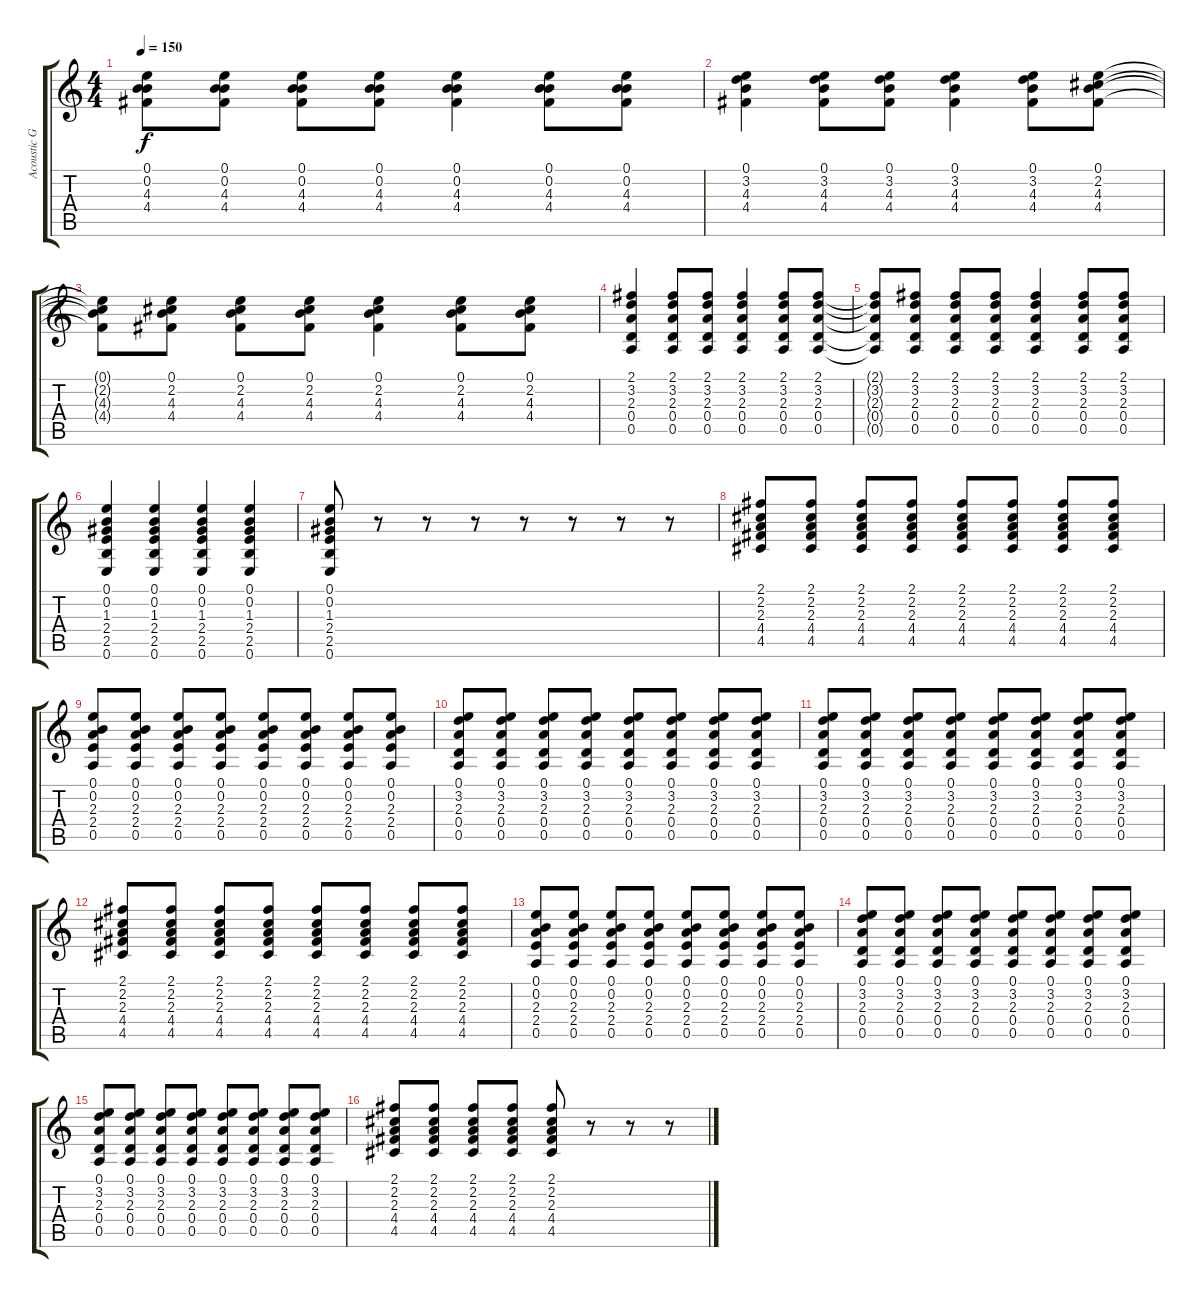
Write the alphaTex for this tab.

\track ("Acoustic Guitar" "Acoustic G") {instrument acousticguitarsteel}
\staff {score tabs}
\tuning (E4 B3 G3 D3 A2 E2) {hide}
\ts (4 4)
\tempo 150
\clef g2
\ks c
(0.1{t} 0.2{t} 4.3{t} 4.4{t}).8{dy f} (0.1 0.2 4.3 4.4).8 (0.1 0.2 4.3 4.4).8 (0.1 0.2 4.3 4.4).8 (0.1 0.2 4.3 4.4).4 (0.1 0.2 4.3 4.4).8 (0.1 0.2 4.3 4.4).8 |
(0.1 3.2 4.3 4.4).4 (0.1 3.2 4.3 4.4).8 (0.1 3.2 4.3 4.4).8 (0.1 3.2 4.3 4.4).4 (0.1 3.2 4.3 4.4).8 (0.1 2.2 4.3 4.4).8 |
(0.1{t} 2.2{t} 4.3{t} 4.4{t}).8 (0.1 2.2 4.3 4.4).8 (0.1 2.2 4.3 4.4).8 (0.1 2.2 4.3 4.4).8 (0.1 2.2 4.3 4.4).4 (0.1 2.2 4.3 4.4).8 (0.1 2.2 4.3 4.4).8 |
(2.1 3.2 2.3 0.4 0.5).4 (2.1 3.2 2.3 0.4 0.5).8 (2.1 3.2 2.3 0.4 0.5).8 (2.1 3.2 2.3 0.4 0.5).4 (2.1 3.2 2.3 0.4 0.5).8 (2.1 3.2 2.3 0.4 0.5).8 |
(2.1{t} 3.2{t} 2.3{t} 0.4{t} 0.5{t}).8 (2.1 3.2 2.3 0.4 0.5).8 (2.1 3.2 2.3 0.4 0.5).8 (2.1 3.2 2.3 0.4 0.5).8 (2.1 3.2 2.3 0.4 0.5).4 (2.1 3.2 2.3 0.4 0.5).8 (2.1 3.2 2.3 0.4 0.5).8 |
(0.1 0.2 1.3 2.4 2.5 0.6).4 (0.1 0.2 1.3 2.4 2.5 0.6).4 (0.1 0.2 1.3 2.4 2.5 0.6).4 (0.1 0.2 1.3 2.4 2.5 0.6).4 |
(0.1 0.2 1.3 2.4 2.5 0.6).8 r.8 r.8 r.8 r.8 r.8 r.8 r.8 |
(2.1 2.2 2.3 4.4 4.5).8 (2.1 2.2 2.3 4.4 4.5).8 (2.1 2.2 2.3 4.4 4.5).8 (2.1 2.2 2.3 4.4 4.5).8 (2.1 2.2 2.3 4.4 4.5).8 (2.1 2.2 2.3 4.4 4.5).8 (2.1 2.2 2.3 4.4 4.5).8 (2.1 2.2 2.3 4.4 4.5).8 |
(0.1 0.2 2.3 2.4 0.5).8 (0.1 0.2 2.3 2.4 0.5).8 (0.1 0.2 2.3 2.4 0.5).8 (0.1 0.2 2.3 2.4 0.5).8 (0.1 0.2 2.3 2.4 0.5).8 (0.1 0.2 2.3 2.4 0.5).8 (0.1 0.2 2.3 2.4 0.5).8 (0.1 0.2 2.3 2.4 0.5).8 |
(0.1 3.2 2.3 0.4 0.5).8 (0.1 3.2 2.3 0.4 0.5).8 (0.1 3.2 2.3 0.4 0.5).8 (0.1 3.2 2.3 0.4 0.5).8 (0.1 3.2 2.3 0.4 0.5).8 (0.1 3.2 2.3 0.4 0.5).8 (0.1 3.2 2.3 0.4 0.5).8 (0.1 3.2 2.3 0.4 0.5).8 |
(0.1 3.2 2.3 0.4 0.5).8 (0.1 3.2 2.3 0.4 0.5).8 (0.1 3.2 2.3 0.4 0.5).8 (0.1 3.2 2.3 0.4 0.5).8 (0.1 3.2 2.3 0.4 0.5).8 (0.1 3.2 2.3 0.4 0.5).8 (0.1 3.2 2.3 0.4 0.5).8 (0.1 3.2 2.3 0.4 0.5).8 |
(2.1 2.2 2.3 4.4 4.5).8 (2.1 2.2 2.3 4.4 4.5).8 (2.1 2.2 2.3 4.4 4.5).8 (2.1 2.2 2.3 4.4 4.5).8 (2.1 2.2 2.3 4.4 4.5).8 (2.1 2.2 2.3 4.4 4.5).8 (2.1 2.2 2.3 4.4 4.5).8 (2.1 2.2 2.3 4.4 4.5).8 |
(0.1 0.2 2.3 2.4 0.5).8 (0.1 0.2 2.3 2.4 0.5).8 (0.1 0.2 2.3 2.4 0.5).8 (0.1 0.2 2.3 2.4 0.5).8 (0.1 0.2 2.3 2.4 0.5).8 (0.1 0.2 2.3 2.4 0.5).8 (0.1 0.2 2.3 2.4 0.5).8 (0.1 0.2 2.3 2.4 0.5).8 |
(0.1 3.2 2.3 0.4 0.5).8 (0.1 3.2 2.3 0.4 0.5).8 (0.1 3.2 2.3 0.4 0.5).8 (0.1 3.2 2.3 0.4 0.5).8 (0.1 3.2 2.3 0.4 0.5).8 (0.1 3.2 2.3 0.4 0.5).8 (0.1 3.2 2.3 0.4 0.5).8 (0.1 3.2 2.3 0.4 0.5).8 |
(0.1 3.2 2.3 0.4 0.5).8 (0.1 3.2 2.3 0.4 0.5).8 (0.1 3.2 2.3 0.4 0.5).8 (0.1 3.2 2.3 0.4 0.5).8 (0.1 3.2 2.3 0.4 0.5).8 (0.1 3.2 2.3 0.4 0.5).8 (0.1 3.2 2.3 0.4 0.5).8 (0.1 3.2 2.3 0.4 0.5).8 |
(2.1 2.2 2.3 4.4 4.5).8 (2.1 2.2 2.3 4.4 4.5).8 (2.1 2.2 2.3 4.4 4.5).8 (2.1 2.2 2.3 4.4 4.5).8 (2.1 2.2 2.3 4.4 4.5).8 r.8 r.8 r.8
